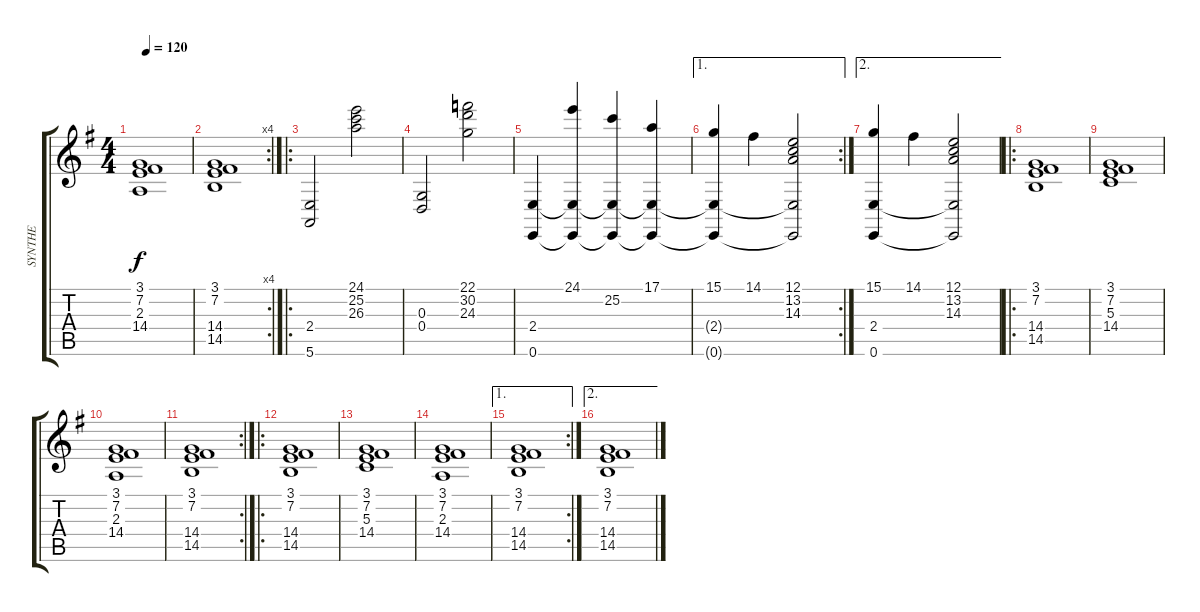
\track ("SYNTHE" "SYNTHE") {instrument stringensemble1}
\staff {score tabs}
\tuning (E4 B3 G3 D3 A2 E2) {hide}
\ts (4 4)
\tempo 120
\clef g2
\ks g
(3.1 7.2 2.3 14.4).1{dy f} |
\rc 4
(3.1 7.2 14.4 14.5).1 |
\ro
(2.4 5.6).2 (24.1 25.2 26.3).2 |
(0.3 0.4).2 (22.1 30.2 24.3).2 |
(2.4 0.6).4 (24.1 2.4{t} 0.6{t}).4 (25.2 2.4{t} 0.6{t}).4 (17.1 2.4{t} 0.6{t}).4 |
\ae 1
\rc 2
(15.1 2.4{t} 0.6{t}).4 14.1.4 (12.1 13.2 14.3 2.4{t} 0.6{t}).2 |
\ae 2
(15.1 2.4 0.6).4 14.1.4 (12.1 13.2 14.3 2.4{t} 0.6{t}).2 |
\ro
(3.1 7.2 14.4 14.5).1 |
(3.1 7.2 5.3 14.4).1 |
(3.1 7.2 2.3 14.4).1 |
\rc 2
(3.1 7.2 14.4 14.5).1 |
\ro
(3.1 7.2 14.4 14.5).1 |
(3.1 7.2 5.3 14.4).1 |
(3.1 7.2 2.3 14.4).1 |
\ae 1
\rc 2
(3.1 7.2 14.4 14.5).1 |
\ae 2
(3.1 7.2 14.4 14.5).1
